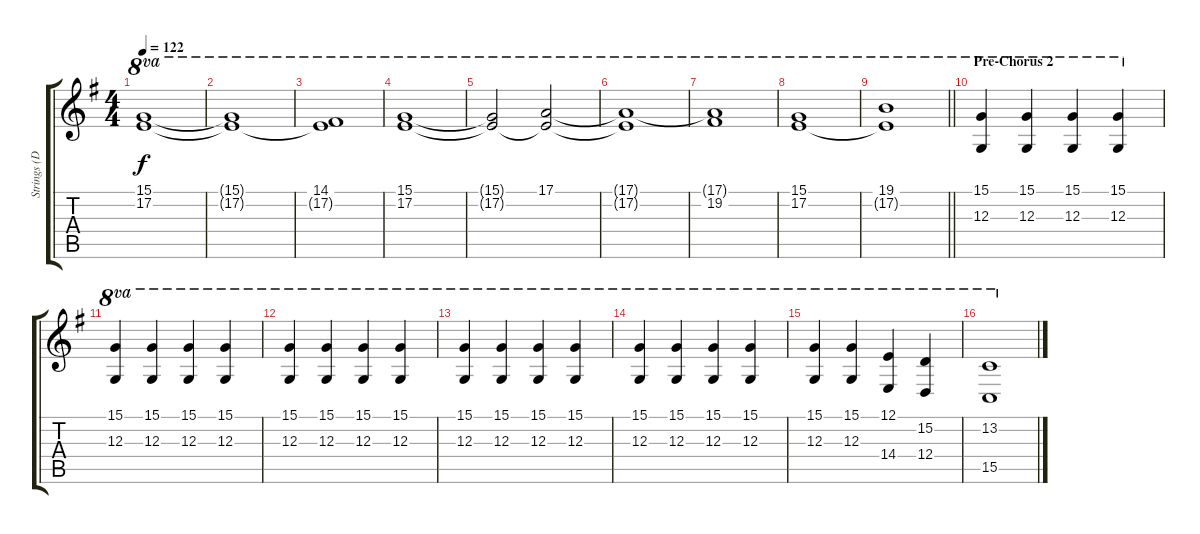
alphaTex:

\track ("Strings (David Bryan)" "Strings (D") {instrument stringensemble2}
\staff {score tabs}
\tuning (E4 B3 G3 D3 A2 E2) {hide}
\ts (4 4)
\tempo 122
\clef g2
\ks eminor
(15.1{t} 17.2{t}).1{ot 8va dy f} |
(15.1{t} 17.2{t}).1{ot 8va} |
(14.1 17.2{t}).1{ot 8va} |
(15.1 17.2).1{ot 8va} |
(15.1{t} 17.2{t}).2{ot 8va} (17.1 17.2{t}).2{ot 8va} |
(17.1{t} 17.2{t}).1{ot 8va} |
(17.1{t} 19.2).1{ot 8va} |
(15.1 17.2).1{ot 8va} |
\barLineRight lightlight
(19.1 17.2{t}).1{ot 8va} |
\section ("" "Pre-Chorus 2")
(15.1 12.3).4{ot 8va} (15.1 12.3).4{ot 8va} (15.1 12.3).4{ot 8va} (15.1 12.3).4{ot 8va} |
(15.1 12.3).4{ot 8va} (15.1 12.3).4{ot 8va} (15.1 12.3).4{ot 8va} (15.1 12.3).4{ot 8va} |
(15.1 12.3).4{ot 8va} (15.1 12.3).4{ot 8va} (15.1 12.3).4{ot 8va} (15.1 12.3).4{ot 8va} |
(15.1 12.3).4{ot 8va} (15.1 12.3).4{ot 8va} (15.1 12.3).4{ot 8va} (15.1 12.3).4{ot 8va} |
(15.1 12.3).4{ot 8va} (15.1 12.3).4{ot 8va} (15.1 12.3).4{ot 8va} (15.1 12.3).4{ot 8va} |
(15.1 12.3).4{ot 8va} (15.1 12.3).4{ot 8va} (12.1 14.4).4{ot 8va} (15.2 12.4).4{ot 8va} |
(13.2 15.5).1{ot 8va}
